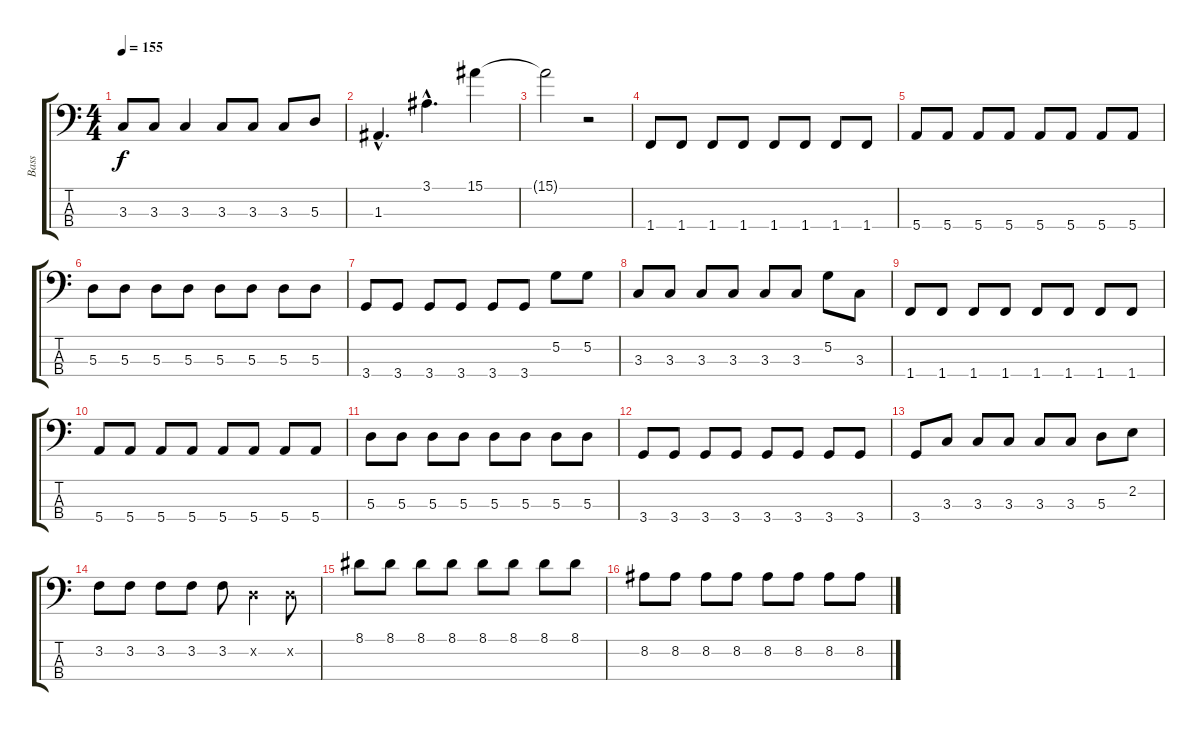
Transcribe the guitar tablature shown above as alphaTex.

\track ("Bass" "Bass") {instrument acousticbass}
\staff {score tabs}
\tuning (G2 D2 A1 E1) {hide}
\ts (4 4)
\tempo 155
\clef f4
\ks c
3.3.8{dy f} 3.3.8 3.3.4 3.3.8 3.3.8 3.3.8 5.3.8 |
1.3{hac}.4{d} 3.1{hac}.4{d} 15.1.4 |
15.1{t}.2 r.2 |
1.4.8 1.4.8 1.4.8 1.4.8 1.4.8 1.4.8 1.4.8 1.4.8 |
5.4.8 5.4.8 5.4.8 5.4.8 5.4.8 5.4.8 5.4.8 5.4.8 |
5.3.8 5.3.8 5.3.8 5.3.8 5.3.8 5.3.8 5.3.8 5.3.8 |
3.4.8 3.4.8 3.4.8 3.4.8 3.4.8 3.4.8 5.2.8 5.2.8 |
3.3.8 3.3.8 3.3.8 3.3.8 3.3.8 3.3.8 5.2.8 3.3.8 |
1.4.8 1.4.8 1.4.8 1.4.8 1.4.8 1.4.8 1.4.8 1.4.8 |
5.4.8 5.4.8 5.4.8 5.4.8 5.4.8 5.4.8 5.4.8 5.4.8 |
5.3.8 5.3.8 5.3.8 5.3.8 5.3.8 5.3.8 5.3.8 5.3.8 |
3.4.8 3.4.8 3.4.8 3.4.8 3.4.8 3.4.8 3.4.8 3.4.8 |
3.4.8 3.3.8 3.3.8 3.3.8 3.3.8 3.3.8 5.3.8 2.2.8 |
3.2.8 3.2.8 3.2.8 3.2.8 3.2.8 0.2{x}.4 0.2{x}.8 |
8.1.8 8.1.8 8.1.8 8.1.8 8.1.8 8.1.8 8.1.8 8.1.8 |
8.2.8 8.2.8 8.2.8 8.2.8 8.2.8 8.2.8 8.2.8 8.2.8
